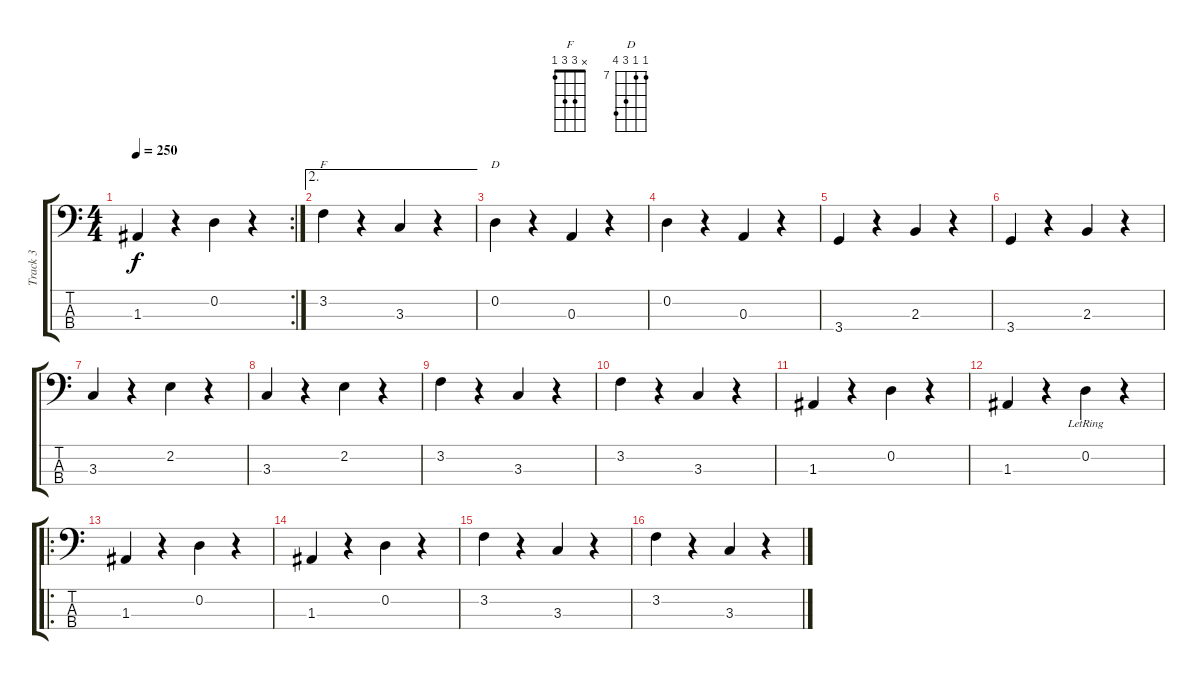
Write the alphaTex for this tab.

\track ("Track 3" "Track 3") {instrument acousticbass}
\staff {score tabs}
\tuning (G2 D2 A1 E1) {hide}
\chord ("F" x 3 3 1)
\chord ("D" 7 7 9 10) {firstfret 7}
\rc 2
\ts (4 4)
\tempo 250
\clef f4
\ks c
1.3.4{dy f} r.4 0.2.4 r.4 |
\ae 2
3.2.4{ch "F"} r.4 3.3.4 r.4 |
0.2.4{ch "D"} r.4 0.3.4 r.4 |
0.2.4 r.4 0.3.4 r.4 |
3.4.4 r.4 2.3.4 r.4 |
3.4.4 r.4 2.3.4 r.4 |
3.3.4 r.4 2.2.4 r.4 |
3.3.4 r.4 2.2.4 r.4 |
3.2.4 r.4 3.3.4 r.4 |
3.2.4 r.4 3.3.4 r.4 |
1.3.4 r.4 0.2.4 r.4 |
1.3.4 r.4 0.2{lr}.4 r.4 |
\ro
1.3.4 r.4 0.2.4 r.4 |
1.3.4 r.4 0.2.4 r.4 |
3.2.4 r.4 3.3.4 r.4 |
3.2.4 r.4 3.3.4 r.4
